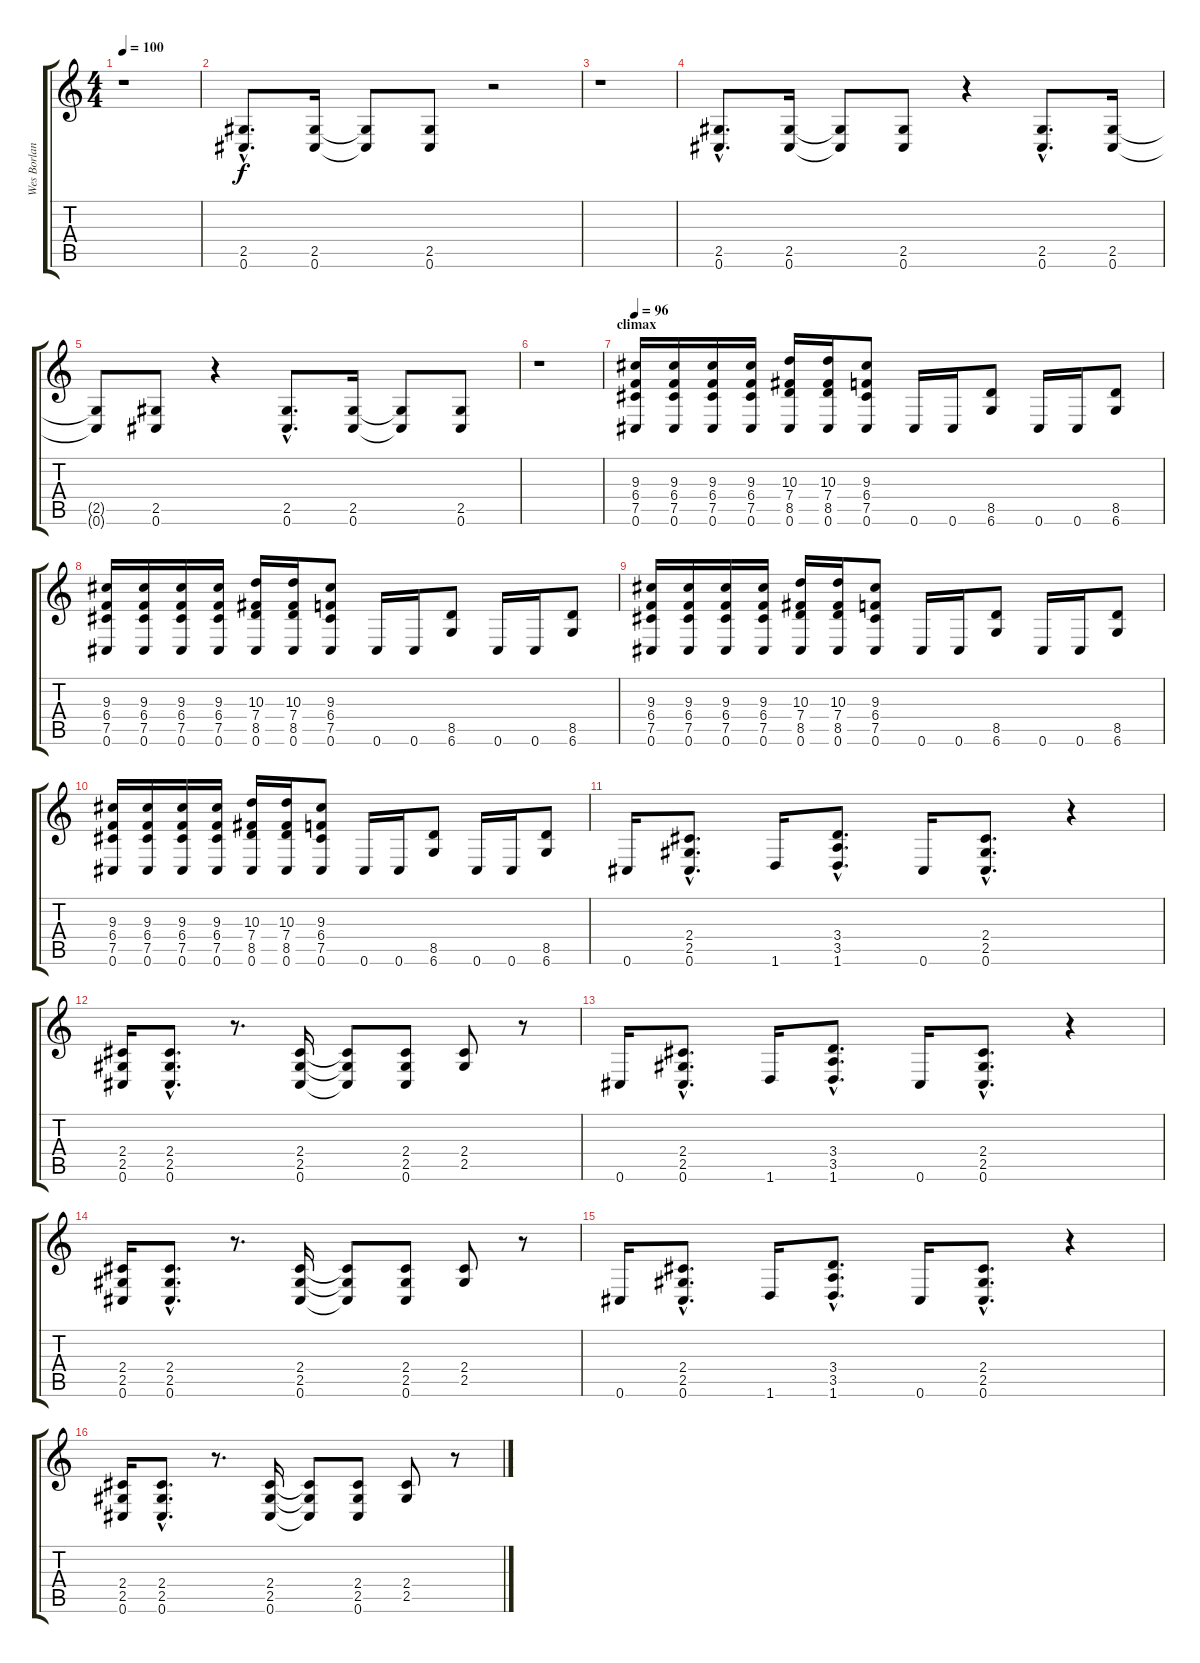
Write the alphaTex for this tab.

\track ("Wes Borland" "Wes Borlan") {instrument overdrivenguitar}
\staff {score tabs}
\tuning (Db4 Ab3 E3 B2 Gb2 Db2) {hide}
\ts (4 4)
\tempo 100
\clef g2
\ks c
r.1{dy f} |
(2.5{hac} 0.6{hac}).8{d} (2.5 0.6).16 (2.5{t} 0.6{t}).8 (2.5 0.6).8 r.2 |
r.1 |
(2.5{hac} 0.6{hac}).8{d} (2.5 0.6).16 (2.5{t} 0.6{t}).8 (2.5 0.6).8 r.4 (2.5{hac} 0.6{hac}).8{d} (2.5 0.6).16 |
(2.5{t} 0.6{t}).8 (2.5 0.6).8 r.4 (2.5{hac} 0.6{hac}).8{d} (2.5 0.6).16 (2.5{t} 0.6{t}).8 (2.5 0.6).8 |
r.1 |
\section ("" "climax")
\tempo 96
(9.3 6.4 7.5 0.6).16{instrument overdrivenguitar} (9.3 6.4 7.5 0.6).16 (9.3 6.4 7.5 0.6).16 (9.3 6.4 7.5 0.6).16 (10.3 7.4 8.5 0.6).16 (10.3 7.4 8.5 0.6).16 (9.3 6.4 7.5 0.6).8 0.6.16 0.6.16 (8.5 6.6).8 0.6.16 0.6.16 (8.5 6.6).8 |
(9.3 6.4 7.5 0.6).16 (9.3 6.4 7.5 0.6).16 (9.3 6.4 7.5 0.6).16 (9.3 6.4 7.5 0.6).16 (10.3 7.4 8.5 0.6).16 (10.3 7.4 8.5 0.6).16 (9.3 6.4 7.5 0.6).8 0.6.16 0.6.16 (8.5 6.6).8 0.6.16 0.6.16 (8.5 6.6).8 |
(9.3 6.4 7.5 0.6).16 (9.3 6.4 7.5 0.6).16 (9.3 6.4 7.5 0.6).16 (9.3 6.4 7.5 0.6).16 (10.3 7.4 8.5 0.6).16 (10.3 7.4 8.5 0.6).16 (9.3 6.4 7.5 0.6).8 0.6.16 0.6.16 (8.5 6.6).8 0.6.16 0.6.16 (8.5 6.6).8 |
(9.3 6.4 7.5 0.6).16 (9.3 6.4 7.5 0.6).16 (9.3 6.4 7.5 0.6).16 (9.3 6.4 7.5 0.6).16 (10.3 7.4 8.5 0.6).16 (10.3 7.4 8.5 0.6).16 (9.3 6.4 7.5 0.6).8 0.6.16 0.6.16 (8.5 6.6).8 0.6.16 0.6.16 (8.5 6.6).8 |
0.6.16 (2.4{hac} 2.5{hac} 0.6{hac}).8{d} 1.6.16 (3.4{hac} 3.5{hac} 1.6{hac}).8{d} 0.6.16 (2.4{hac} 2.5{hac} 0.6{hac}).8{d} r.4 |
(2.4 2.5 0.6).16 (2.4{hac} 2.5{hac} 0.6{hac}).8{d} r.8{d} (2.4 2.5 0.6).16 (2.4{t} 2.5{t} 0.6{t}).8 (2.4 2.5 0.6).8 (2.4 2.5).8 r.8 |
0.6.16 (2.4{hac} 2.5{hac} 0.6{hac}).8{d} 1.6.16 (3.4{hac} 3.5{hac} 1.6{hac}).8{d} 0.6.16 (2.4{hac} 2.5{hac} 0.6{hac}).8{d} r.4 |
(2.4 2.5 0.6).16 (2.4{hac} 2.5{hac} 0.6{hac}).8{d} r.8{d} (2.4 2.5 0.6).16 (2.4{t} 2.5{t} 0.6{t}).8 (2.4 2.5 0.6).8 (2.4 2.5).8 r.8 |
0.6.16 (2.4{hac} 2.5{hac} 0.6{hac}).8{d} 1.6.16 (3.4{hac} 3.5{hac} 1.6{hac}).8{d} 0.6.16 (2.4{hac} 2.5{hac} 0.6{hac}).8{d} r.4 |
(2.4 2.5 0.6).16 (2.4{hac} 2.5{hac} 0.6{hac}).8{d} r.8{d} (2.4 2.5 0.6).16 (2.4{t} 2.5{t} 0.6{t}).8 (2.4 2.5 0.6).8 (2.4 2.5).8 r.8
